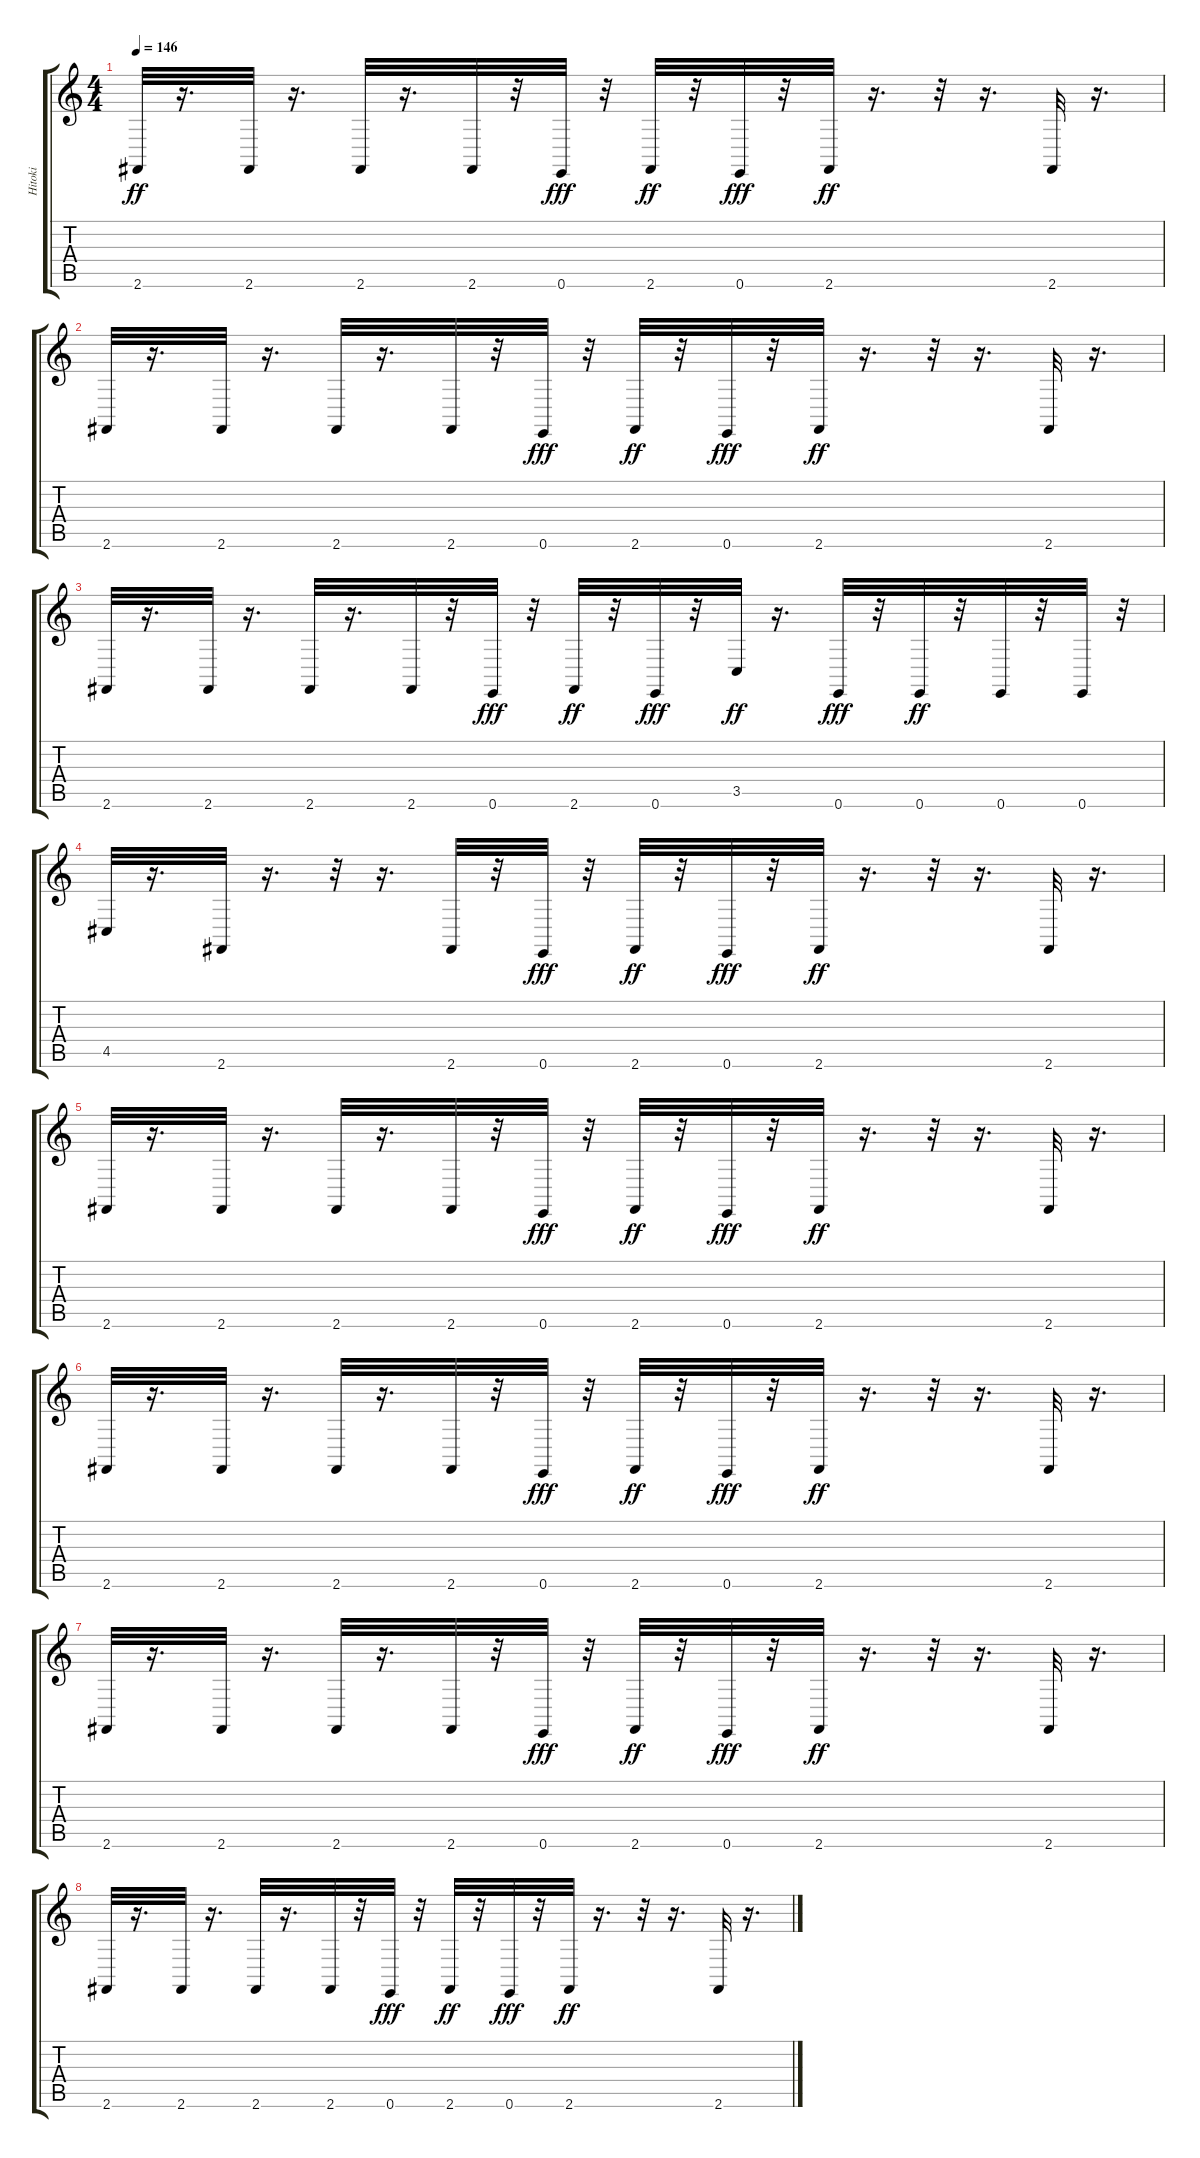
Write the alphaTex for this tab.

\track ("Hitoki " "Hitoki ") {instrument acousticgrandpiano}
\staff {score tabs}
\tuning (E4 B3 G3 D3 A2 E2) {hide}
\ts (4 4)
\tempo 146
\clef g2
\ks c
2.6.32{dy ff} r.16{d} 2.6.32 r.16{d} 2.6.32 r.16{d} 2.6.32 r.32 0.6.32{dy fff} r.32 2.6.32{dy ff} r.32 0.6.32{dy fff} r.32 2.6.32{dy ff} r.16{d} r.32 r.16{d} 2.6.32 r.16{d} |
2.6.32 r.16{d} 2.6.32 r.16{d} 2.6.32 r.16{d} 2.6.32 r.32 0.6.32{dy fff} r.32 2.6.32{dy ff} r.32 0.6.32{dy fff} r.32 2.6.32{dy ff} r.16{d} r.32 r.16{d} 2.6.32 r.16{d} |
2.6.32 r.16{d} 2.6.32 r.16{d} 2.6.32 r.16{d} 2.6.32 r.32 0.6.32{dy fff} r.32 2.6.32{dy ff} r.32 0.6.32{dy fff} r.32 3.5.32{dy ff} r.16{d} 0.6.32{dy fff} r.32 0.6.32{dy ff} r.32 0.6.32 r.32 0.6.32 r.32 |
4.5.32 r.16{d} 2.6.32 r.16{d} r.32 r.16{d} 2.6.32 r.32 0.6.32{dy fff} r.32 2.6.32{dy ff} r.32 0.6.32{dy fff} r.32 2.6.32{dy ff} r.16{d} r.32 r.16{d} 2.6.32 r.16{d} |
2.6.32 r.16{d} 2.6.32 r.16{d} 2.6.32 r.16{d} 2.6.32 r.32 0.6.32{dy fff} r.32 2.6.32{dy ff} r.32 0.6.32{dy fff} r.32 2.6.32{dy ff} r.16{d} r.32 r.16{d} 2.6.32 r.16{d} |
2.6.32 r.16{d} 2.6.32 r.16{d} 2.6.32 r.16{d} 2.6.32 r.32 0.6.32{dy fff} r.32 2.6.32{dy ff} r.32 0.6.32{dy fff} r.32 2.6.32{dy ff} r.16{d} r.32 r.16{d} 2.6.32 r.16{d} |
2.6.32 r.16{d} 2.6.32 r.16{d} 2.6.32 r.16{d} 2.6.32 r.32 0.6.32{dy fff} r.32 2.6.32{dy ff} r.32 0.6.32{dy fff} r.32 2.6.32{dy ff} r.16{d} r.32 r.16{d} 2.6.32 r.16{d} |
2.6.32 r.16{d} 2.6.32 r.16{d} 2.6.32 r.16{d} 2.6.32 r.32 0.6.32{dy fff} r.32 2.6.32{dy ff} r.32 0.6.32{dy fff} r.32 2.6.32{dy ff} r.16{d} r.32 r.16{d} 2.6.32 r.16{d}
